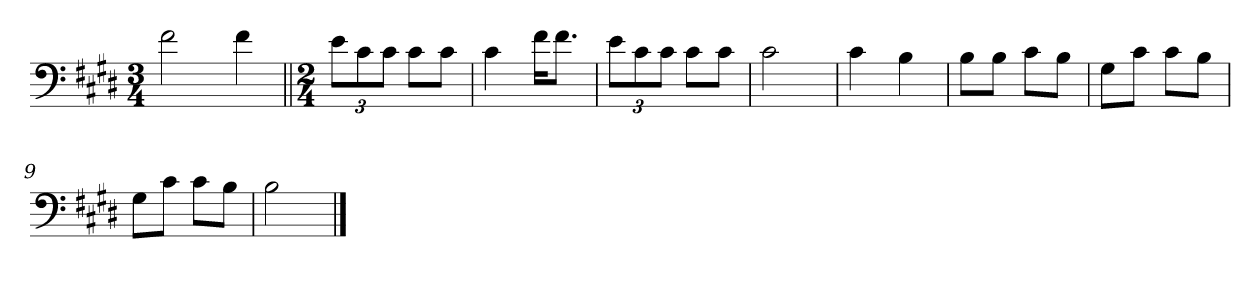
**kern
*part1
*staff1
*clefF4
*k[f#c#g#d#]
*E:
*M3/4
*MM58
=1
2f#\
4f#\
=2||
*M2/4
*Xbrackettup
12e\L
12c#\
12c#\J
8c#\L
8c#\J
=3
4c#\
16f#\KL
8.f#\J
=4
12e\L
12c#\
12c#\J
8c#\L
8c#\J
=5
2c#\
=6
4c#\
4B\
=7
8B\L
8B\J
8c#\L
8B\J
=8
8G#\L
8c#\J
8c#\L
8B\J
=9
8G#\L
8c#\J
8c#\L
8B\J
=10
2B\
==
*-
